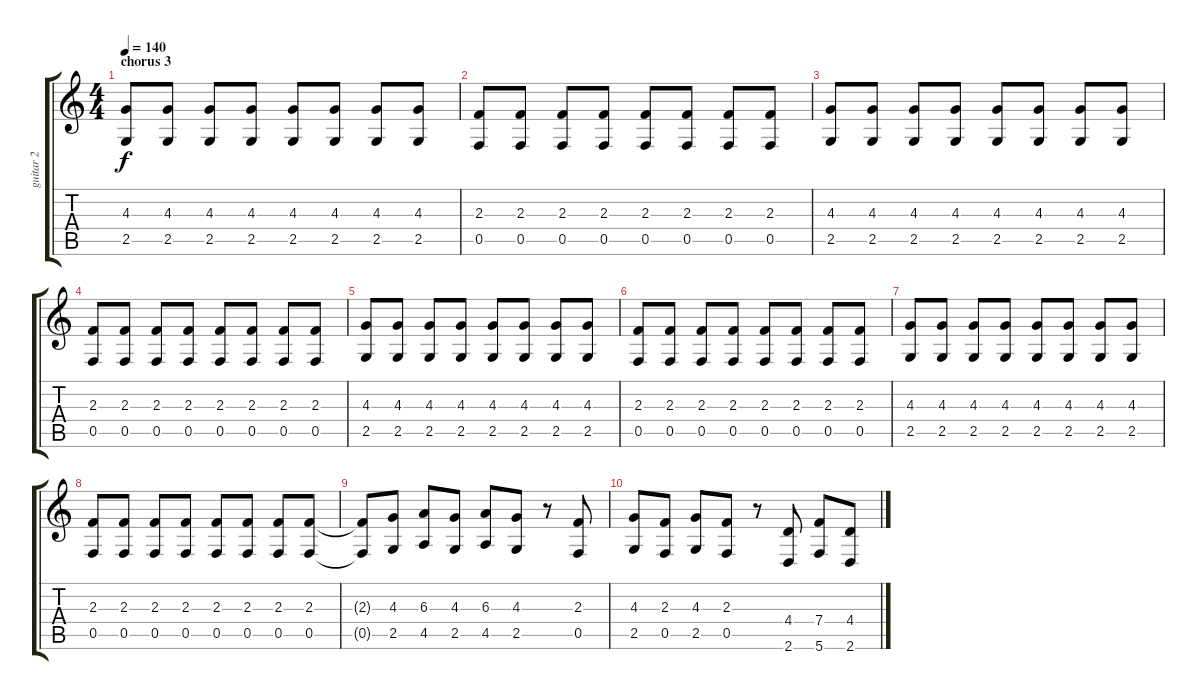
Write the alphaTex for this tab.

\track ("guitar 2" "guitar 2") {instrument electricguitarjazz}
\staff {score tabs}
\tuning (C4 G3 Eb3 Bb2 F2 C2) {hide}
\ts (4 4)
\section ("" "chorus 3")
\tempo 140
\clef g2
\ks c
(4.3 2.5).8{dy f} (4.3 2.5).8 (4.3 2.5).8 (4.3 2.5).8 (4.3 2.5).8 (4.3 2.5).8 (4.3 2.5).8 (4.3 2.5).8 |
(2.3 0.5).8 (2.3 0.5).8 (2.3 0.5).8 (2.3 0.5).8 (2.3 0.5).8 (2.3 0.5).8 (2.3 0.5).8 (2.3 0.5).8 |
(4.3 2.5).8 (4.3 2.5).8 (4.3 2.5).8 (4.3 2.5).8 (4.3 2.5).8 (4.3 2.5).8 (4.3 2.5).8 (4.3 2.5).8 |
(2.3 0.5).8 (2.3 0.5).8 (2.3 0.5).8 (2.3 0.5).8 (2.3 0.5).8 (2.3 0.5).8 (2.3 0.5).8 (2.3 0.5).8 |
(4.3 2.5).8 (4.3 2.5).8 (4.3 2.5).8 (4.3 2.5).8 (4.3 2.5).8 (4.3 2.5).8 (4.3 2.5).8 (4.3 2.5).8 |
(2.3 0.5).8 (2.3 0.5).8 (2.3 0.5).8 (2.3 0.5).8 (2.3 0.5).8 (2.3 0.5).8 (2.3 0.5).8 (2.3 0.5).8 |
(4.3 2.5).8 (4.3 2.5).8 (4.3 2.5).8 (4.3 2.5).8 (4.3 2.5).8 (4.3 2.5).8 (4.3 2.5).8 (4.3 2.5).8 |
(2.3 0.5).8 (2.3 0.5).8 (2.3 0.5).8 (2.3 0.5).8 (2.3 0.5).8 (2.3 0.5).8 (2.3 0.5).8 (2.3 0.5).8 |
(2.3{t} 0.5{t}).8 (4.3 2.5).8 (6.3 4.5).8 (4.3 2.5).8 (6.3 4.5).8 (4.3 2.5).8 r.8 (2.3 0.5).8 |
(4.3 2.5).8 (2.3 0.5).8 (4.3 2.5).8 (2.3 0.5).8 r.8 (4.4 2.6).8 (7.4 5.6).8 (4.4 2.6).8
